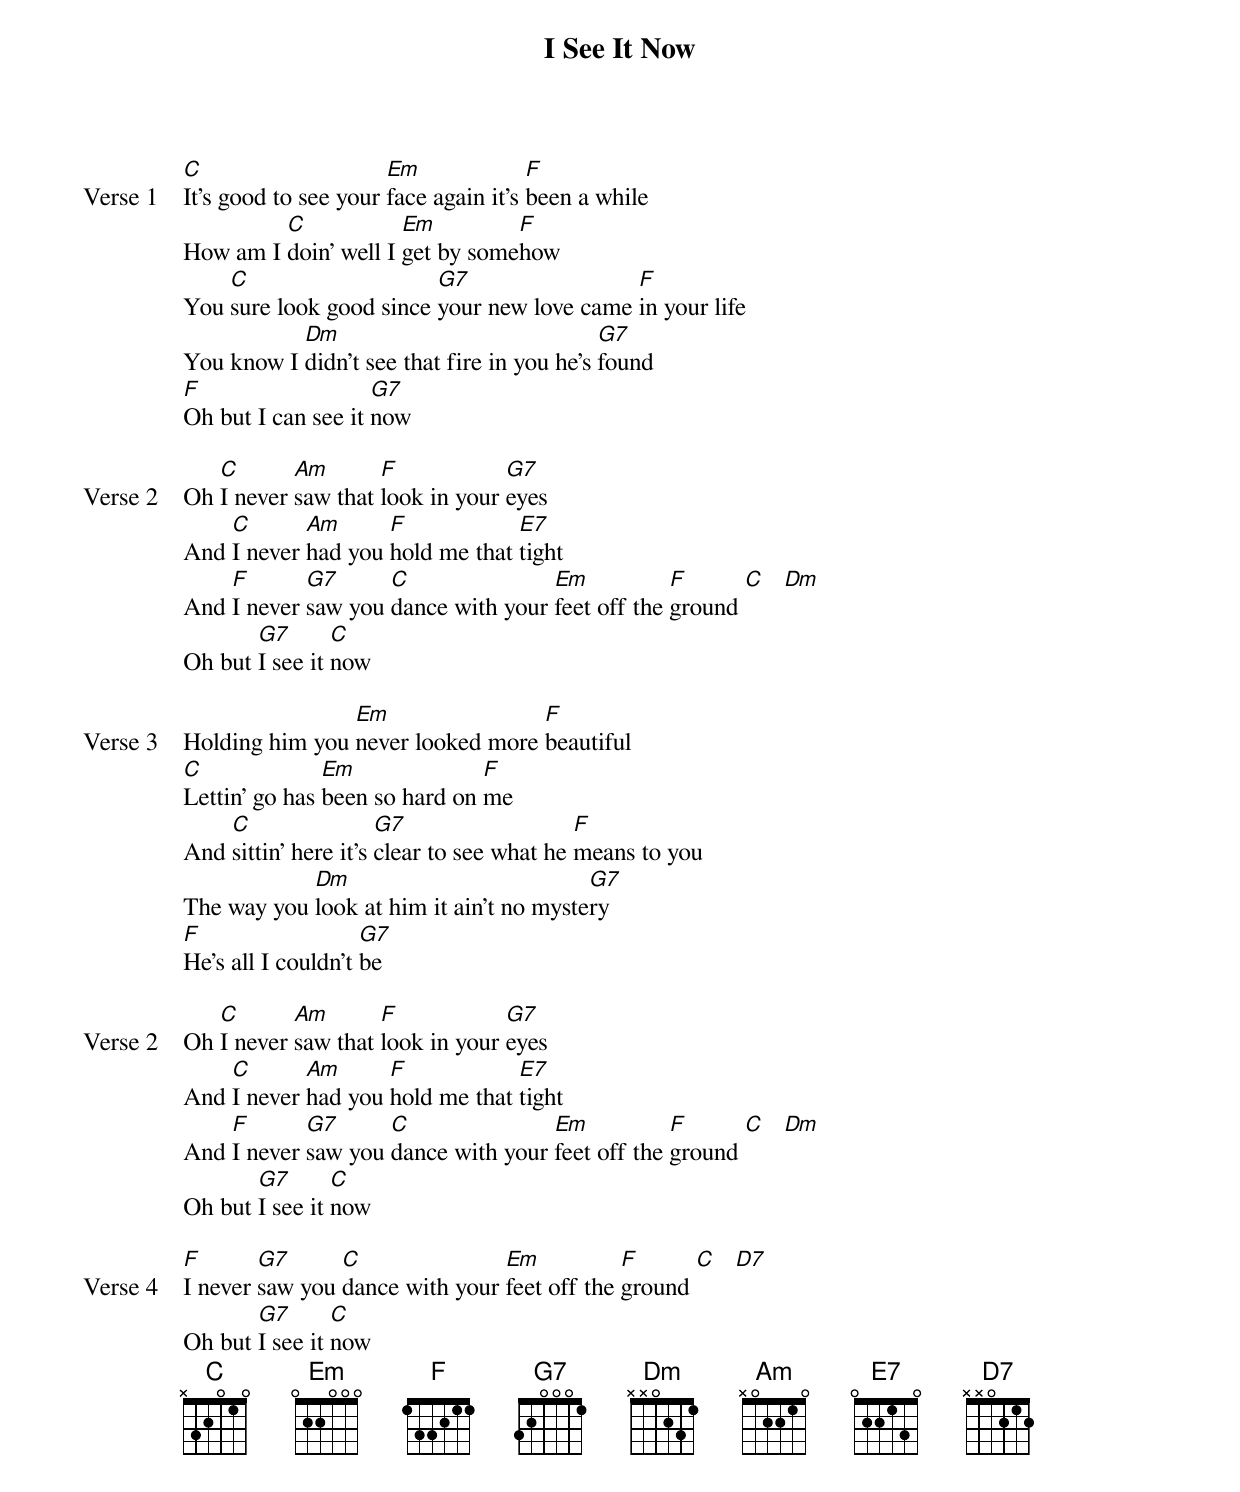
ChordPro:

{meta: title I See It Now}
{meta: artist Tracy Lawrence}
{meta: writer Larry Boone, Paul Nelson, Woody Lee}

{start_of_verse: Verse 1}
[C]It's good to see your [Em]face again it's [F]been a while
How am I [C]doin' well I [Em]get by some[F]how
You [C]sure look good since [G7]your new love came [F]in your life
You know I [Dm]didn't see that fire in you he's [G7]found
[F]Oh but I can see it [G7]now
{end_of_verse}

{start_of_verse: Verse 2}
Oh [C]I never [Am]saw that [F]look in your [G7]eyes
And [C]I never [Am]had you [F]hold me that [E7]tight
And [F]I never [G7]saw you [C]dance with your [Em]feet off the [F]ground [C]   [Dm]
Oh but [G7]I see it [C]now
{end_of_verse}

{start_of_verse: Verse 3}
Holding him you [Em]never looked more [F]beautiful
[C]Lettin' go has [Em]been so hard on [F]me
And [C]sittin' here it's [G7]clear to see what he [F]means to you
The way you [Dm]look at him it ain't no myste[G7]ry
[F]He's all I couldn't [G7]be
{end_of_verse}

{start_of_verse: Verse 2}
Oh [C]I never [Am]saw that [F]look in your [G7]eyes
And [C]I never [Am]had you [F]hold me that [E7]tight
And [F]I never [G7]saw you [C]dance with your [Em]feet off the [F]ground [C]   [Dm]
Oh but [G7]I see it [C]now
{end_of_verse}

{start_of_verse: Verse 4}
[F]I never [G7]saw you [C]dance with your [Em]feet off the [F]ground [C]   [D7]
Oh but [G7]I see it [C]now
{end_of_verse}
